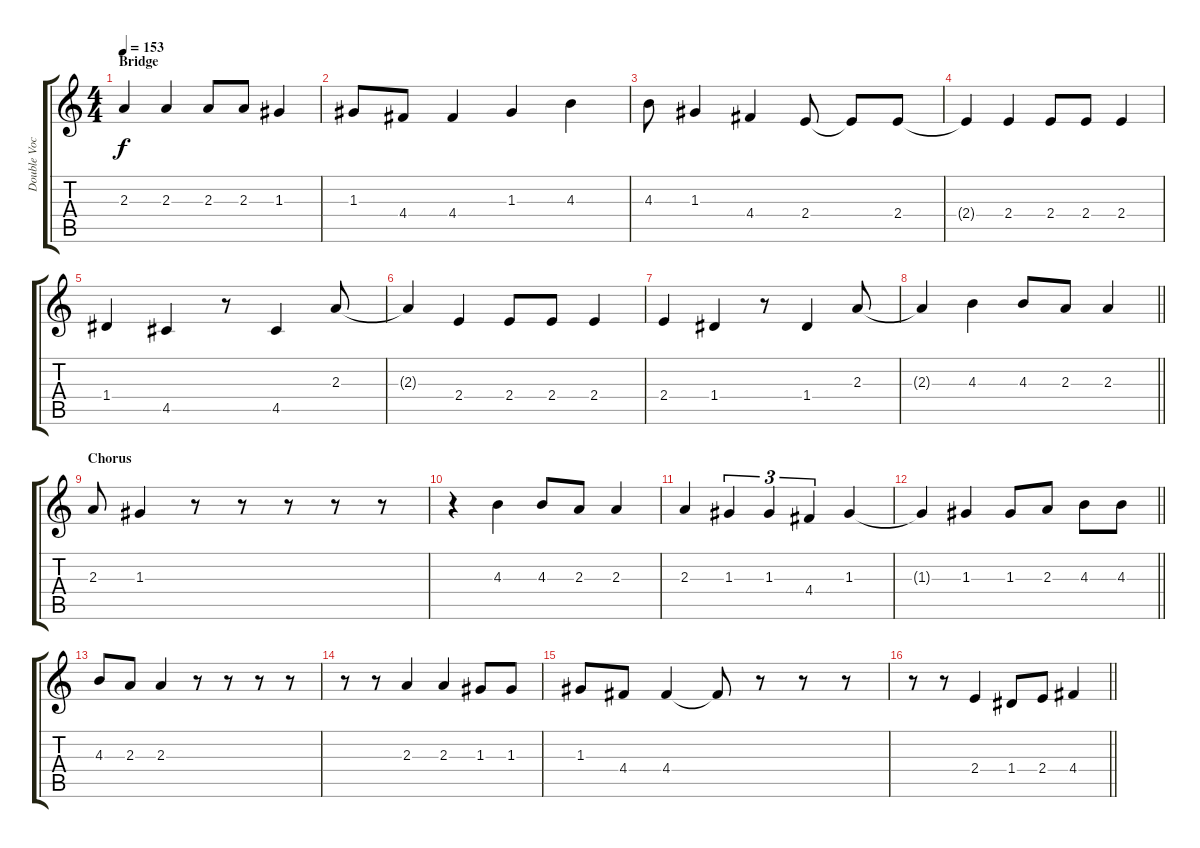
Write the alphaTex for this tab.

\track ("Double Vocals" "Double Voc") {instrument acousticguitarnylon}
\staff {score tabs}
\tuning (E4 B3 G3 D3 A2 E2) {hide}
\ts (4 4)
\section ("" "Bridge")
\tempo 153
\clef g2
\ks c
2.3.4{dy f} 2.3.4 2.3.8 2.3.8 1.3.4 |
1.3.8 4.4.8 4.4.4 1.3.4 4.3.4 |
4.3.8 1.3.4 4.4.4 2.4.8 2.4{t}.8 2.4.8 |
2.4{t}.4 2.4.4 2.4.8 2.4.8 2.4.4 |
1.4.4 4.5.4 r.8 4.5.4 2.3.8 |
2.3{t}.4 2.4.4 2.4.8 2.4.8 2.4.4 |
2.4.4 1.4.4 r.8 1.4.4 2.3.8 |
\barLineRight lightlight
2.3{t}.4 4.3.4 4.3.8 2.3.8 2.3.4 |
\section ("" "Chorus")
2.3.8 1.3.4 r.8 r.8 r.8 r.8 r.8 |
r.4 4.3.4 4.3.8 2.3.8 2.3.4 |
2.3.4 1.3.4{tu (3 2)} 1.3.4{tu (3 2)} 4.4.4{tu (3 2)} 1.3.4 |
\barLineRight lightlight
1.3{t}.4 1.3.4 1.3.8 2.3.8 4.3.8 4.3.8 |
4.3.8 2.3.8 2.3.4 r.8 r.8 r.8 r.8 |
r.8 r.8 2.3.4 2.3.4 1.3.8 1.3.8 |
1.3.8 4.4.8 4.4.4 4.4{t}.8 r.8 r.8 r.8 |
\barLineRight lightlight
r.8 r.8 2.4.4 1.4.8 2.4.8 4.4.4
